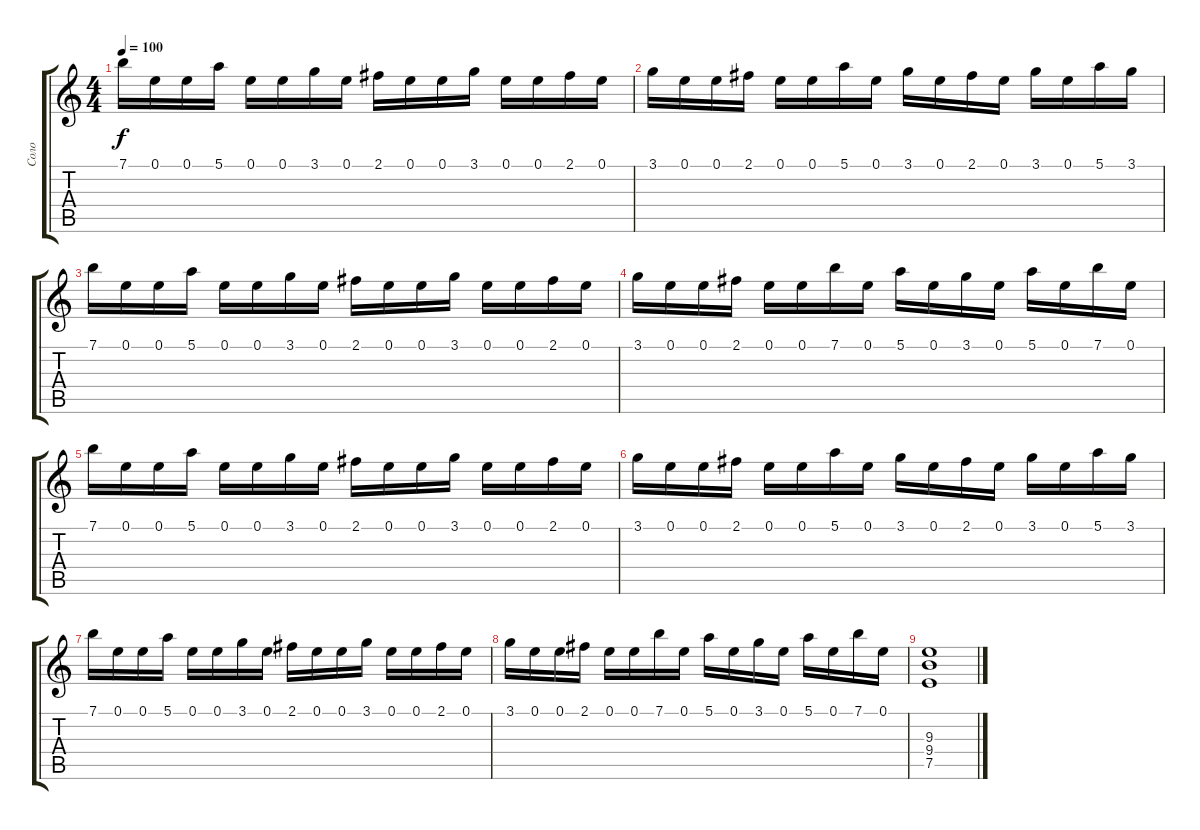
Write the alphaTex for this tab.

\track ("Соло" "Соло") {instrument overdrivenguitar}
\staff {score tabs}
\tuning (E4 B3 G3 D3 A2 E2) {hide}
\ts (4 4)
\tempo 100
\clef g2
\ks c
7.1.16{dy f} 0.1.16 0.1.16 5.1.16 0.1.16 0.1.16 3.1.16 0.1.16 2.1.16 0.1.16 0.1.16 3.1.16 0.1.16 0.1.16 2.1.16 0.1.16 |
3.1.16 0.1.16 0.1.16 2.1.16 0.1.16 0.1.16 5.1.16 0.1.16 3.1.16 0.1.16 2.1.16 0.1.16 3.1.16 0.1.16 5.1.16 3.1.16 |
7.1.16 0.1.16 0.1.16 5.1.16 0.1.16 0.1.16 3.1.16 0.1.16 2.1.16 0.1.16 0.1.16 3.1.16 0.1.16 0.1.16 2.1.16 0.1.16 |
3.1.16 0.1.16 0.1.16 2.1.16 0.1.16 0.1.16 7.1.16 0.1.16 5.1.16 0.1.16 3.1.16 0.1.16 5.1.16 0.1.16 7.1.16 0.1.16 |
7.1.16 0.1.16 0.1.16 5.1.16 0.1.16 0.1.16 3.1.16 0.1.16 2.1.16 0.1.16 0.1.16 3.1.16 0.1.16 0.1.16 2.1.16 0.1.16 |
3.1.16 0.1.16 0.1.16 2.1.16 0.1.16 0.1.16 5.1.16 0.1.16 3.1.16 0.1.16 2.1.16 0.1.16 3.1.16 0.1.16 5.1.16 3.1.16 |
7.1.16 0.1.16 0.1.16 5.1.16 0.1.16 0.1.16 3.1.16 0.1.16 2.1.16 0.1.16 0.1.16 3.1.16 0.1.16 0.1.16 2.1.16 0.1.16 |
3.1.16 0.1.16 0.1.16 2.1.16 0.1.16 0.1.16 7.1.16 0.1.16 5.1.16 0.1.16 3.1.16 0.1.16 5.1.16 0.1.16 7.1.16 0.1.16 |
(9.3 9.4 7.5).1
